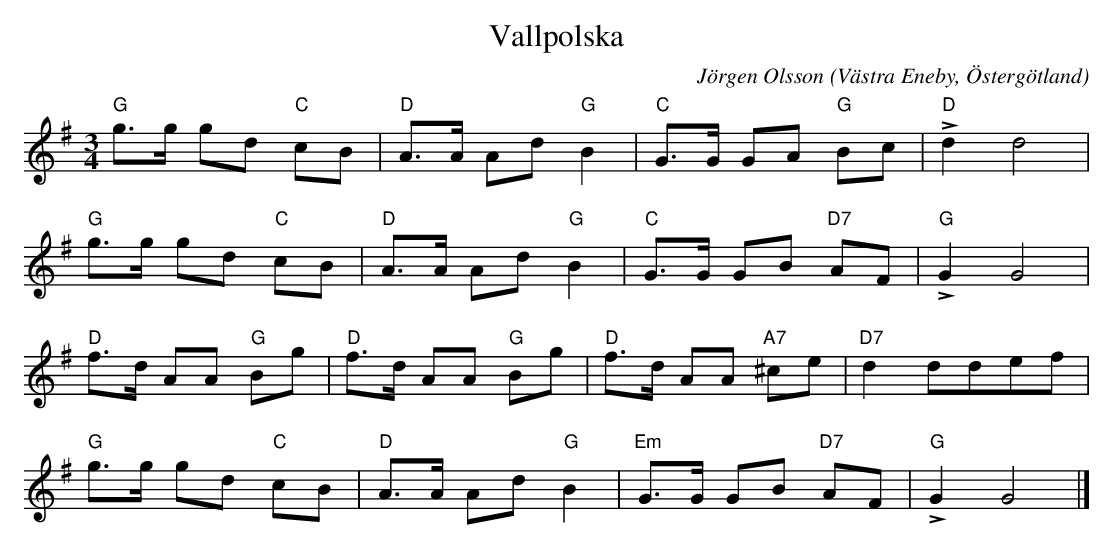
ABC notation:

X:1
T:Vallpolska
C:Jörgen Olsson
O:Västra Eneby, Östergötland
M:3/4
L:1/8
K:G
V:1
"G"g>g gd "C" cB| "D"A>A Ad "G"B2| "C"G>G GA "G" Bc|"D"Ld2 d4|
"G"g>g gd "C" cB| "D"A>A Ad "G"B2| "C"G>G GB "D7" AF|"G"LG2 G4|
"D"f>d AA "G" Bg| "D"f>d AA "G" Bg| "D"f>d AA "A7" ^ce|"D7"d2 ddef|
"G"g>g gd "C" cB| "D"A>A Ad "G"B2| "Em"G>G GB "D7" AF|"G"LG2 G4|]
